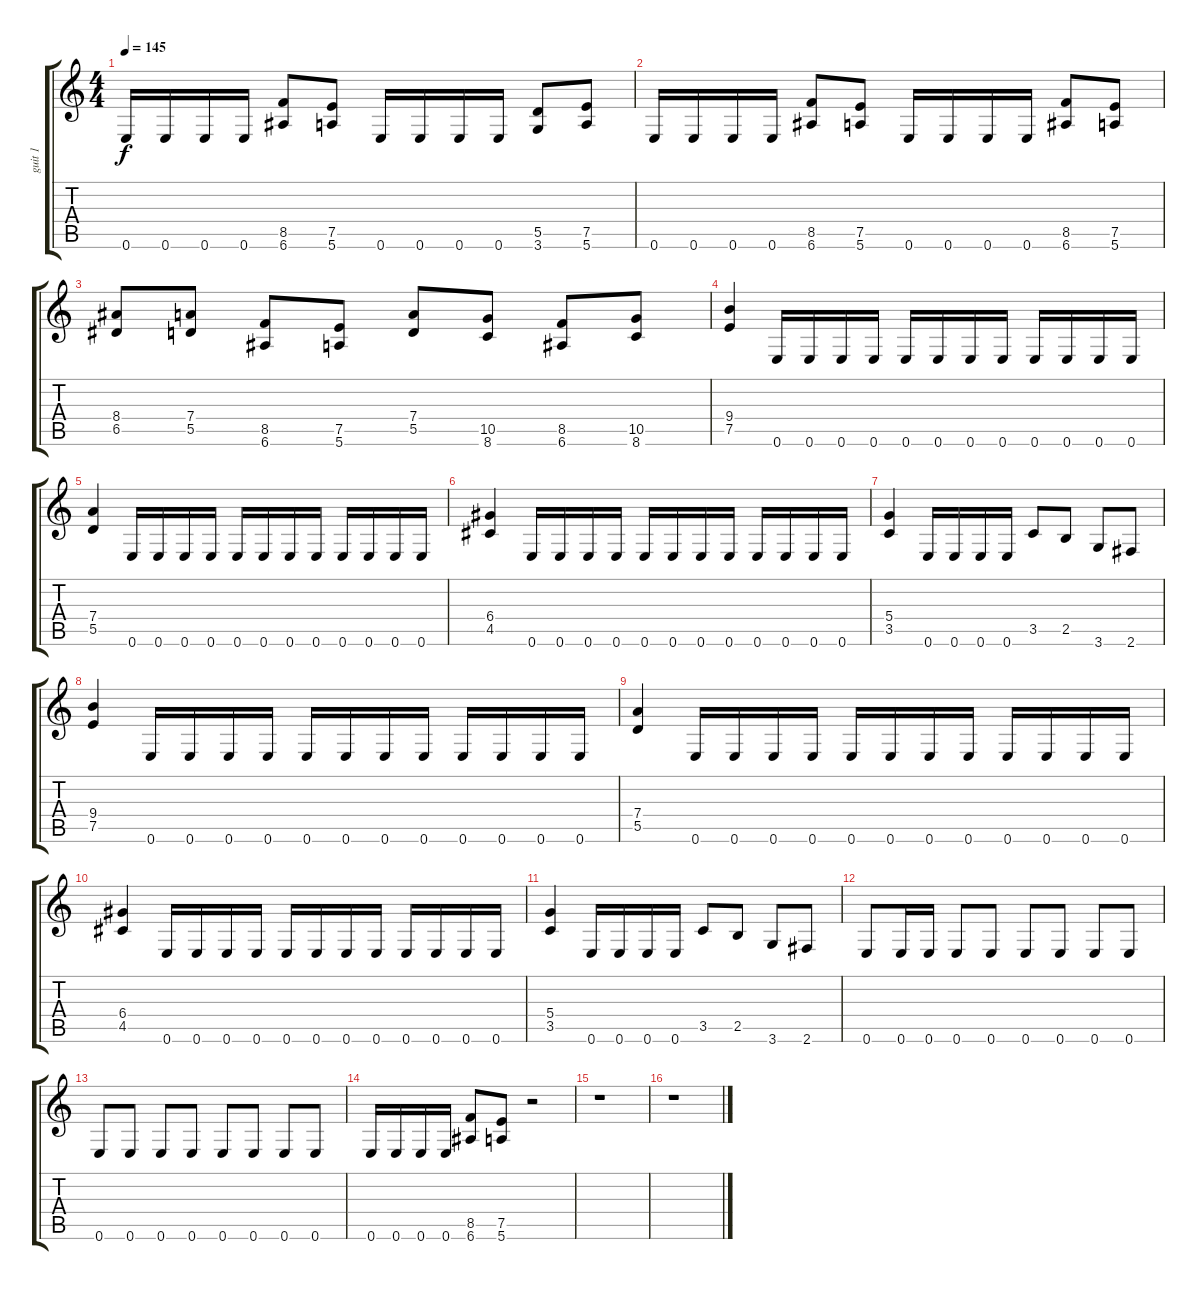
\track ("guit 1" "guit 1") {instrument distortionguitar}
\staff {score tabs}
\tuning (E4 B3 G3 D3 A2 E2) {hide}
\ts (4 4)
\tempo 145
\clef g2
\ks c
0.6.16{dy f} 0.6.16 0.6.16 0.6.16 (8.5 6.6).8 (7.5 5.6).8 0.6.16 0.6.16 0.6.16 0.6.16 (5.5 3.6).8 (7.5 5.6).8 |
0.6.16 0.6.16 0.6.16 0.6.16 (8.5 6.6).8 (7.5 5.6).8 0.6.16 0.6.16 0.6.16 0.6.16 (8.5 6.6).8 (7.5 5.6).8 |
(8.4 6.5).8 (7.4 5.5).8 (8.5 6.6).8 (7.5 5.6).8 (7.4 5.5).8 (10.5 8.6).8 (8.5 6.6).8 (10.5 8.6).8 |
(9.4 7.5).4 0.6.16 0.6.16 0.6.16 0.6.16 0.6.16 0.6.16 0.6.16 0.6.16 0.6.16 0.6.16 0.6.16 0.6.16 |
(7.4 5.5).4 0.6.16 0.6.16 0.6.16 0.6.16 0.6.16 0.6.16 0.6.16 0.6.16 0.6.16 0.6.16 0.6.16 0.6.16 |
(6.4 4.5).4 0.6.16 0.6.16 0.6.16 0.6.16 0.6.16 0.6.16 0.6.16 0.6.16 0.6.16 0.6.16 0.6.16 0.6.16 |
(5.4 3.5).4 0.6.16 0.6.16 0.6.16 0.6.16 3.5.8 2.5.8 3.6.8 2.6.8 |
(9.4 7.5).4 0.6.16 0.6.16 0.6.16 0.6.16 0.6.16 0.6.16 0.6.16 0.6.16 0.6.16 0.6.16 0.6.16 0.6.16 |
(7.4 5.5).4 0.6.16 0.6.16 0.6.16 0.6.16 0.6.16 0.6.16 0.6.16 0.6.16 0.6.16 0.6.16 0.6.16 0.6.16 |
(6.4 4.5).4 0.6.16 0.6.16 0.6.16 0.6.16 0.6.16 0.6.16 0.6.16 0.6.16 0.6.16 0.6.16 0.6.16 0.6.16 |
(5.4 3.5).4 0.6.16 0.6.16 0.6.16 0.6.16 3.5.8 2.5.8 3.6.8 2.6.8 |
0.6.8 0.6.16 0.6.16 0.6.8 0.6.8 0.6.8 0.6.8 0.6.8 0.6.8 |
0.6.8 0.6.8 0.6.8 0.6.8 0.6.8 0.6.8 0.6.8 0.6.8 |
0.6.16 0.6.16 0.6.16 0.6.16 (8.5 6.6).8 (7.5 5.6).8 r.2 |
r.1 |
r.1
